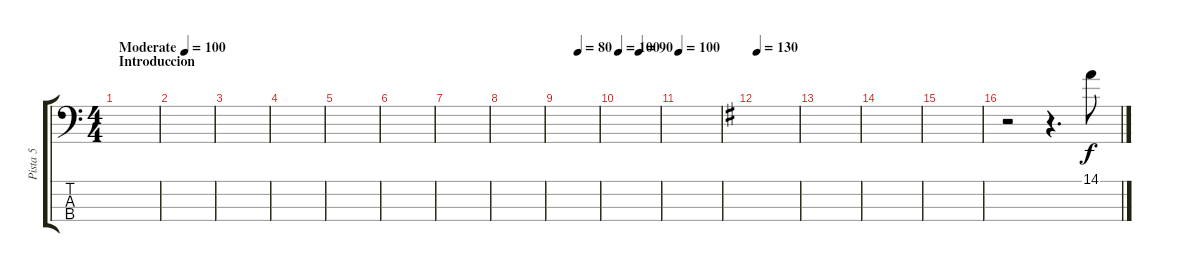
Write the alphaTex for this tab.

\track ("Pista 5" "Pista 5") {instrument electricbasspick}
\staff {score tabs}
\tuning (G2 D2 A1 E1) {hide}
\ts (4 4)
\section ("" "Introduccion")
\tempo (100 "Moderate")
\clef f4
\ks c
|
|
|
|
|
|
|
|
\tempo (80 0.5)
|
\tempo 100
\tempo (90 0.5)
|
\tempo 100
|
\tempo 130
\ks g
|
|
|
|
r.2 r.4{d} 14.1.8
